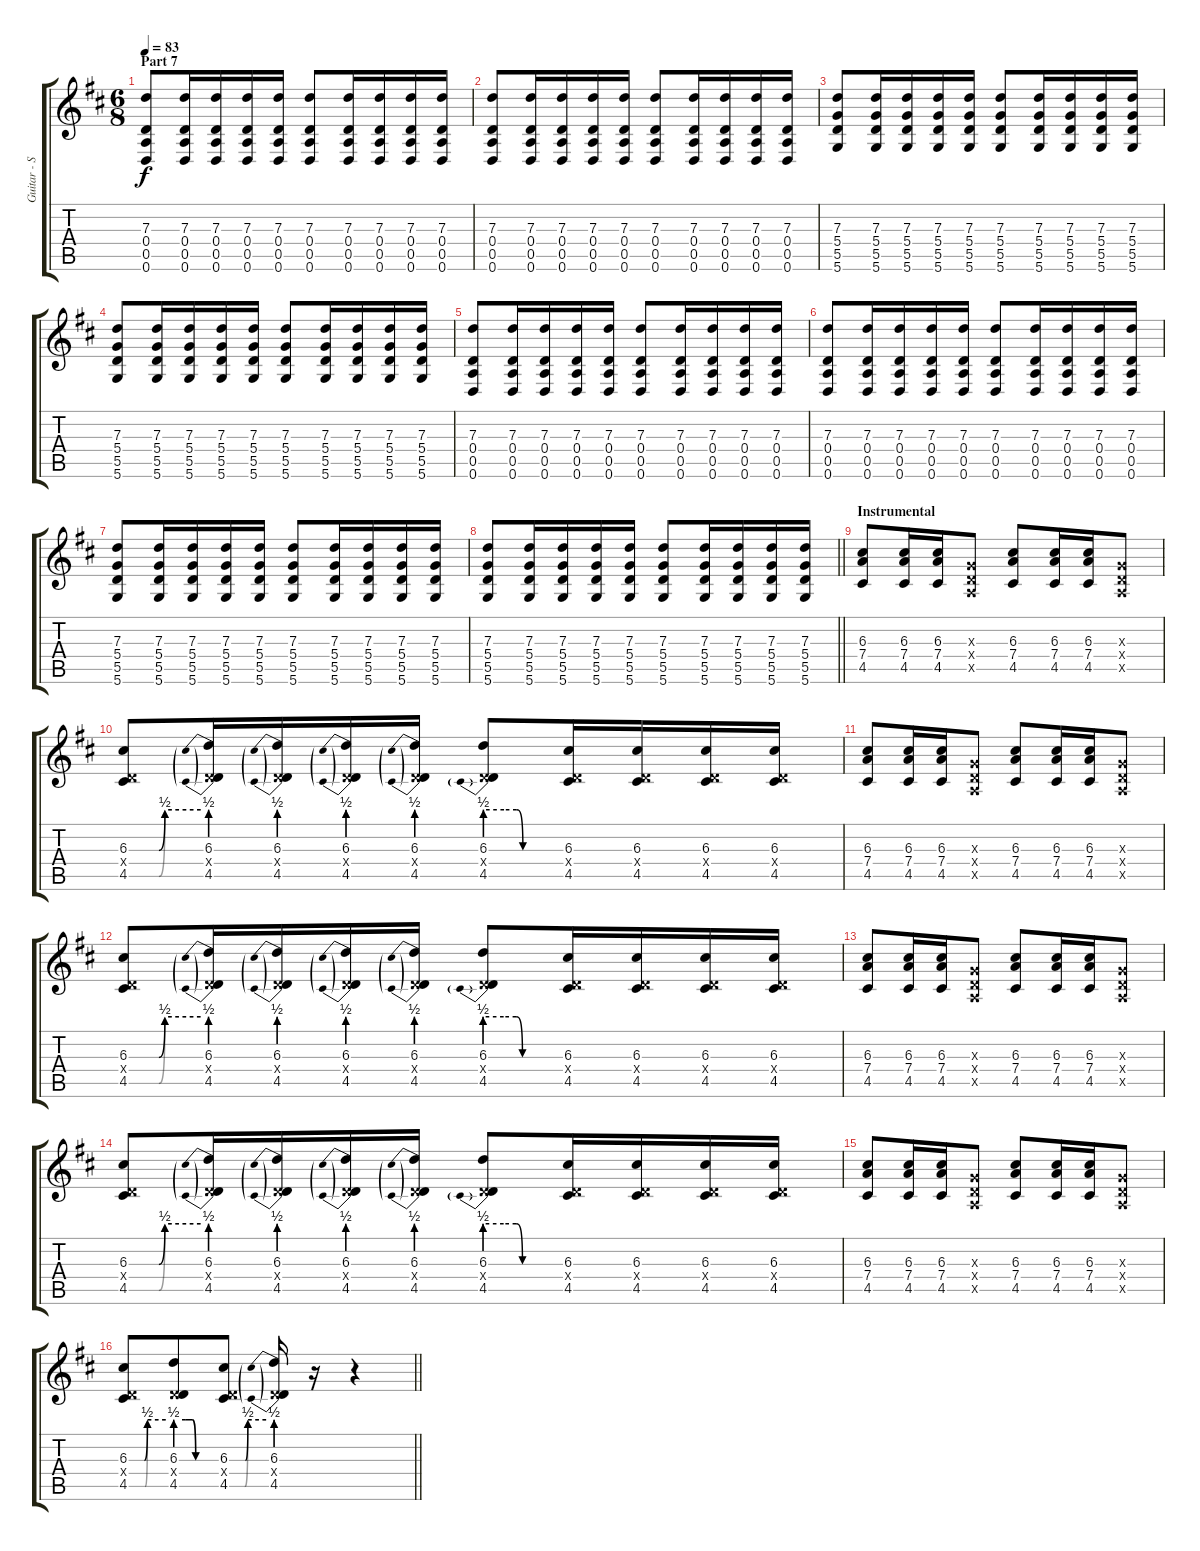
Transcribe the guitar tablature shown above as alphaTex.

\track ("Guitar - Simon Neil" "Guitar - S") {instrument electricguitarclean}
\staff {score tabs}
\tuning (E4 B3 G3 D3 A2 D2) {hide}
\ts (6 8)
\section ("" "Part 7")
\tempo 83
\clef g2
\ks d
(7.3 0.4 0.5 0.6).8{dy f instrument overdrivenguitar} (7.3 0.4 0.5 0.6).16 (7.3 0.4 0.5 0.6).16 (7.3 0.4 0.5 0.6).16 (7.3 0.4 0.5 0.6).16 (7.3 0.4 0.5 0.6).8 (7.3 0.4 0.5 0.6).16 (7.3 0.4 0.5 0.6).16 (7.3 0.4 0.5 0.6).16 (7.3 0.4 0.5 0.6).16 |
(7.3 0.4 0.5 0.6).8 (7.3 0.4 0.5 0.6).16 (7.3 0.4 0.5 0.6).16 (7.3 0.4 0.5 0.6).16 (7.3 0.4 0.5 0.6).16 (7.3 0.4 0.5 0.6).8 (7.3 0.4 0.5 0.6).16 (7.3 0.4 0.5 0.6).16 (7.3 0.4 0.5 0.6).16 (7.3 0.4 0.5 0.6).16 |
(7.3 5.4 5.5 5.6).8 (7.3 5.4 5.5 5.6).16 (7.3 5.4 5.5 5.6).16 (7.3 5.4 5.5 5.6).16 (7.3 5.4 5.5 5.6).16 (7.3 5.4 5.5 5.6).8 (7.3 5.4 5.5 5.6).16 (7.3 5.4 5.5 5.6).16 (7.3 5.4 5.5 5.6).16 (7.3 5.4 5.5 5.6).16 |
(7.3 5.4 5.5 5.6).8 (7.3 5.4 5.5 5.6).16 (7.3 5.4 5.5 5.6).16 (7.3 5.4 5.5 5.6).16 (7.3 5.4 5.5 5.6).16 (7.3 5.4 5.5 5.6).8 (7.3 5.4 5.5 5.6).16 (7.3 5.4 5.5 5.6).16 (7.3 5.4 5.5 5.6).16 (7.3 5.4 5.5 5.6).16 |
(7.3 0.4 0.5 0.6).8 (7.3 0.4 0.5 0.6).16 (7.3 0.4 0.5 0.6).16 (7.3 0.4 0.5 0.6).16 (7.3 0.4 0.5 0.6).16 (7.3 0.4 0.5 0.6).8 (7.3 0.4 0.5 0.6).16 (7.3 0.4 0.5 0.6).16 (7.3 0.4 0.5 0.6).16 (7.3 0.4 0.5 0.6).16 |
(7.3 0.4 0.5 0.6).8 (7.3 0.4 0.5 0.6).16 (7.3 0.4 0.5 0.6).16 (7.3 0.4 0.5 0.6).16 (7.3 0.4 0.5 0.6).16 (7.3 0.4 0.5 0.6).8 (7.3 0.4 0.5 0.6).16 (7.3 0.4 0.5 0.6).16 (7.3 0.4 0.5 0.6).16 (7.3 0.4 0.5 0.6).16 |
(7.3 5.4 5.5 5.6).8 (7.3 5.4 5.5 5.6).16 (7.3 5.4 5.5 5.6).16 (7.3 5.4 5.5 5.6).16 (7.3 5.4 5.5 5.6).16 (7.3 5.4 5.5 5.6).8 (7.3 5.4 5.5 5.6).16 (7.3 5.4 5.5 5.6).16 (7.3 5.4 5.5 5.6).16 (7.3 5.4 5.5 5.6).16 |
\barLineRight lightlight
(7.3 5.4 5.5 5.6).8 (7.3 5.4 5.5 5.6).16 (7.3 5.4 5.5 5.6).16 (7.3 5.4 5.5 5.6).16 (7.3 5.4 5.5 5.6).16 (7.3 5.4 5.5 5.6).8 (7.3 5.4 5.5 5.6).16 (7.3 5.4 5.5 5.6).16 (7.3 5.4 5.5 5.6).16 (7.3 5.4 5.5 5.6).16 |
\section ("" "Instrumental")
(6.3 7.4 4.5).8 (6.3 7.4 4.5).16 (6.3 7.4 4.5).16 (0.3{x} 0.4{x} 0.5{x}).8 (6.3 7.4 4.5).8 (6.3 7.4 4.5).16 (6.3 7.4 4.5).16 (0.3{x} 0.4{x} 0.5{x}).8 |
(6.3{be (custom 0 0 15 0 25 0 30 2 60 2)} 0.4{x} 4.5{be (custom 0 0 15 0 25 0 30 2 60 2)}).8 (6.3{be (prebend 0 2 60 2)} 0.4{x} 4.5{be (prebend 0 2 60 2)}).16 (6.3{be (prebend 0 2 60 2)} 0.4{x} 4.5{be (prebend 0 2 60 2)}).16 (6.3{be (prebend 0 2 60 2)} 0.4{x} 4.5{be (prebend 0 2 60 2)}).16 (6.3{be (prebend 0 2 60 2)} 0.4{x} 4.5{be (prebend 0 2 60 2)}).16 (6.3{be (custom 0 2 15 2 25 2 30 0 60 0)} 0.4{x} 4.5{be (prebend 0 2 60 2)}).8 (6.3 0.4{x} 4.5).16 (6.3 0.4{x} 4.5).16 (6.3 0.4{x} 4.5).16 (6.3 0.4{x} 4.5).16 |
(6.3 7.4 4.5).8 (6.3 7.4 4.5).16 (6.3 7.4 4.5).16 (0.3{x} 0.4{x} 0.5{x}).8 (6.3 7.4 4.5).8 (6.3 7.4 4.5).16 (6.3 7.4 4.5).16 (0.3{x} 0.4{x} 0.5{x}).8 |
(6.3{be (custom 0 0 15 0 25 0 30 2 60 2)} 0.4{x} 4.5{be (custom 0 0 15 0 25 0 30 2 60 2)}).8 (6.3{be (prebend 0 2 60 2)} 0.4{x} 4.5{be (prebend 0 2 60 2)}).16 (6.3{be (prebend 0 2 60 2)} 0.4{x} 4.5{be (prebend 0 2 60 2)}).16 (6.3{be (prebend 0 2 60 2)} 0.4{x} 4.5{be (prebend 0 2 60 2)}).16 (6.3{be (prebend 0 2 60 2)} 0.4{x} 4.5{be (prebend 0 2 60 2)}).16 (6.3{be (custom 0 2 15 2 25 2 30 0 60 0)} 0.4{x} 4.5{be (prebend 0 2 60 2)}).8 (6.3 0.4{x} 4.5).16 (6.3 0.4{x} 4.5).16 (6.3 0.4{x} 4.5).16 (6.3 0.4{x} 4.5).16 |
(6.3 7.4 4.5).8 (6.3 7.4 4.5).16 (6.3 7.4 4.5).16 (0.3{x} 0.4{x} 0.5{x}).8 (6.3 7.4 4.5).8 (6.3 7.4 4.5).16 (6.3 7.4 4.5).16 (0.3{x} 0.4{x} 0.5{x}).8 |
(6.3{be (custom 0 0 15 0 25 0 30 2 60 2)} 0.4{x} 4.5{be (custom 0 0 15 0 25 0 30 2 60 2)}).8 (6.3{be (prebend 0 2 60 2)} 0.4{x} 4.5{be (prebend 0 2 60 2)}).16 (6.3{be (prebend 0 2 60 2)} 0.4{x} 4.5{be (prebend 0 2 60 2)}).16 (6.3{be (prebend 0 2 60 2)} 0.4{x} 4.5{be (prebend 0 2 60 2)}).16 (6.3{be (prebend 0 2 60 2)} 0.4{x} 4.5{be (prebend 0 2 60 2)}).16 (6.3{be (custom 0 2 15 2 25 2 30 0 60 0)} 0.4{x} 4.5{be (prebend 0 2 60 2)}).8 (6.3 0.4{x} 4.5).16 (6.3 0.4{x} 4.5).16 (6.3 0.4{x} 4.5).16 (6.3 0.4{x} 4.5).16 |
(6.3 7.4 4.5).8 (6.3 7.4 4.5).16 (6.3 7.4 4.5).16 (0.3{x} 0.4{x} 0.5{x}).8 (6.3 7.4 4.5).8 (6.3 7.4 4.5).16 (6.3 7.4 4.5).16 (0.3{x} 0.4{x} 0.5{x}).8 |
\barLineRight lightlight
(6.3{be (custom 0 0 15 0 25 0 30 2 60 2)} 0.4{x} 4.5{be (custom 0 0 15 0 26 0 30 2 60 2)}).8 (6.3{be (custom 0 2 15 2 25 2 30 0 60 0)} 0.4{x} 4.5{be (custom 0 2 15 2 25 2 30 0 60 0)}).8 (6.3{be (custom 0 0 15 0 26 0 30 2 60 2)} 0.4{x} 4.5{be (custom 0 0 15 0 25 0 30 2 60 2)}).8 (6.3{be (prebend 0 2 60 2)} 0.4{x} 4.5{be (prebend 0 2 60 2)}).16 r.16 r.4
